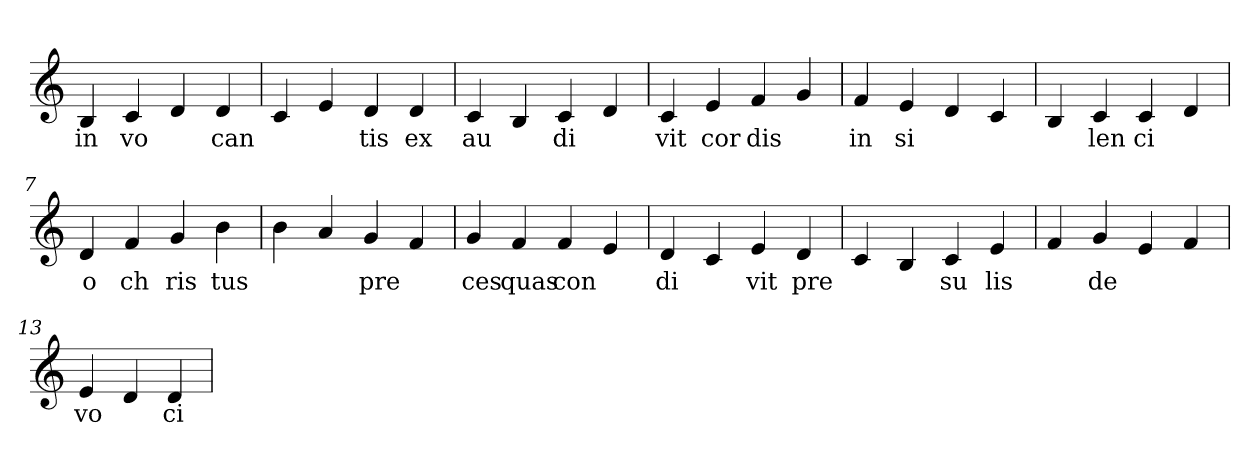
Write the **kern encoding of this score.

**kern	**text
*part1	*part1
*staff1	*staff1
*clefG2	*
=1	=1
4B	in
4c	vo
4d	.
4d	can
=2	=2
4c	.
4e	.
4d	tis
4d	ex
=3	=3
4c	au
4B	.
4c	di
4d	.
=4	=4
4c	vit
4e	cor
4f	dis
4g	.
=5	=5
4f	in
4e	si
4d	.
4c	.
=6	=6
4B	.
4c	len
4c	ci
4d	.
=7	=7
4d	o
4f	ch
4g	ris
4b	tus
=8	=8
4b	.
4a	.
4g	pre
4f	.
=9	=9
4g	ces
4f	quas
4f	con
4e	.
=10	=10
4d	di
4c	.
4e	vit
4d	pre
=11	=11
4c	.
4B	.
4c	su
4e	lis
=12	=12
4f	.
4g	de
4e	.
4f	.
=13	=13
4e	vo
4d	.
4d	ci
=	=
*-	*-
